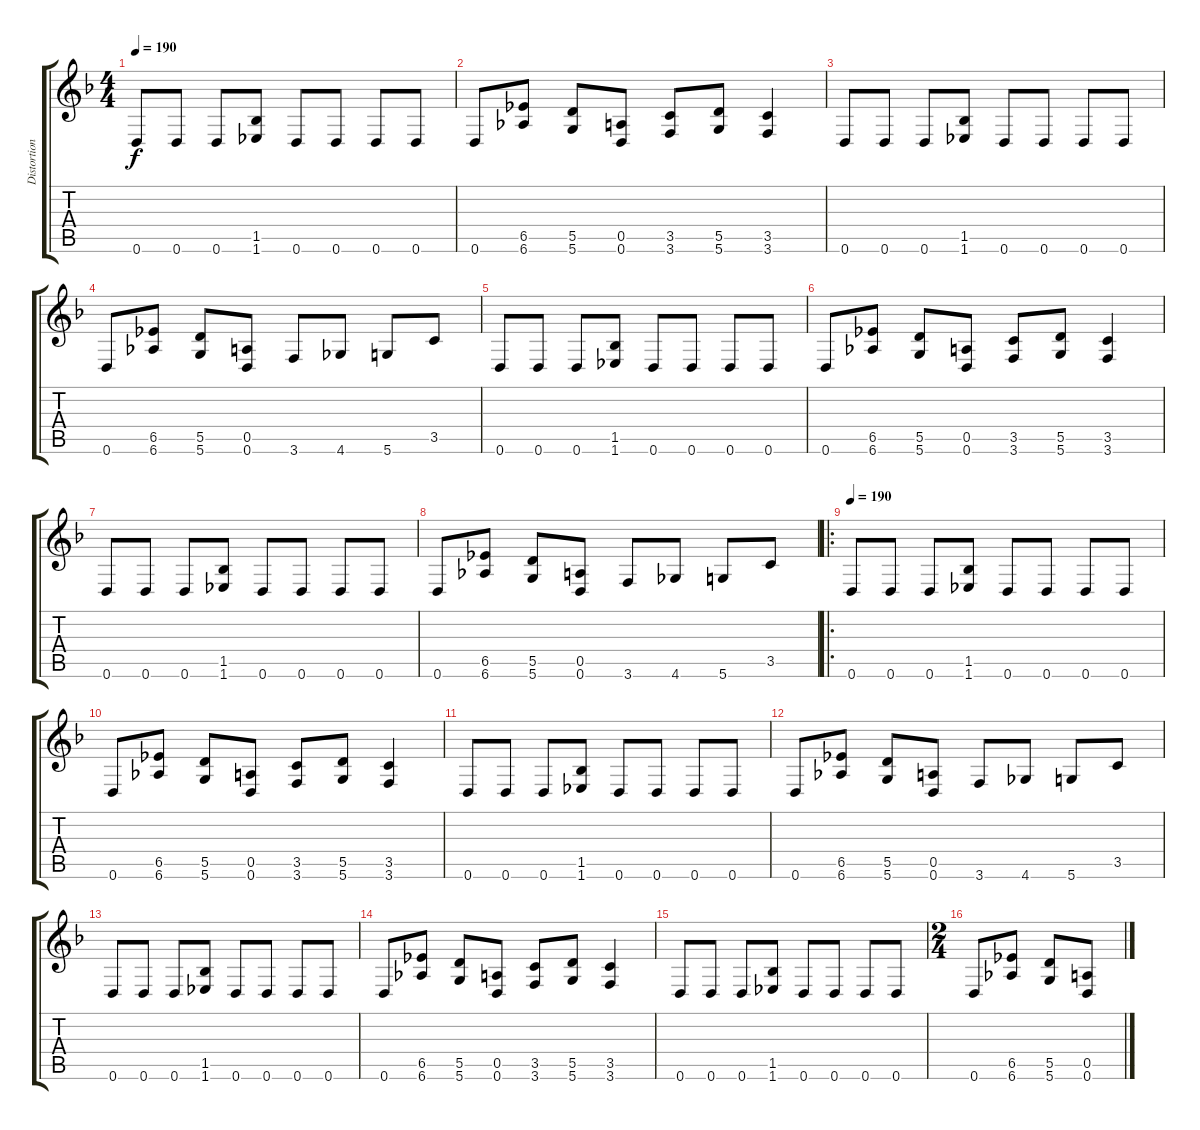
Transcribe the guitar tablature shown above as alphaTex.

\track ("Distortion" "Distortion") {instrument distortionguitar}
\staff {score tabs}
\tuning (E4 B3 G3 D3 A2 D2) {hide}
\ts (4 4)
\tempo 190
\clef g2
\ks f
0.6.8{dy f} 0.6.8 0.6.8 (1.5 1.6).8 0.6.8 0.6.8 0.6.8 0.6.8 |
0.6.8 (6.5 6.6).8 (5.5 5.6).8 (0.5 0.6).8 (3.5 3.6).8 (5.5 5.6).8 (3.5 3.6).4 |
0.6.8 0.6.8 0.6.8 (1.5 1.6).8 0.6.8 0.6.8 0.6.8 0.6.8 |
0.6.8 (6.5 6.6).8 (5.5 5.6).8 (0.5 0.6).8 3.6.8 4.6.8 5.6.8 3.5.8 |
0.6.8 0.6.8 0.6.8 (1.5 1.6).8 0.6.8 0.6.8 0.6.8 0.6.8 |
0.6.8 (6.5 6.6).8 (5.5 5.6).8 (0.5 0.6).8 (3.5 3.6).8 (5.5 5.6).8 (3.5 3.6).4 |
0.6.8 0.6.8 0.6.8 (1.5 1.6).8 0.6.8 0.6.8 0.6.8 0.6.8 |
0.6.8 (6.5 6.6).8 (5.5 5.6).8 (0.5 0.6).8 3.6.8 4.6.8 5.6.8 3.5.8 |
\ro
\tempo 190
0.6.8 0.6.8 0.6.8 (1.5 1.6).8 0.6.8 0.6.8 0.6.8 0.6.8 |
0.6.8 (6.5 6.6).8 (5.5 5.6).8 (0.5 0.6).8 (3.5 3.6).8 (5.5 5.6).8 (3.5 3.6).4 |
0.6.8 0.6.8 0.6.8 (1.5 1.6).8 0.6.8 0.6.8 0.6.8 0.6.8 |
0.6.8 (6.5 6.6).8 (5.5 5.6).8 (0.5 0.6).8 3.6.8 4.6.8 5.6.8 3.5.8 |
0.6.8 0.6.8 0.6.8 (1.5 1.6).8 0.6.8 0.6.8 0.6.8 0.6.8 |
0.6.8 (6.5 6.6).8 (5.5 5.6).8 (0.5 0.6).8 (3.5 3.6).8 (5.5 5.6).8 (3.5 3.6).4 |
0.6.8 0.6.8 0.6.8 (1.5 1.6).8 0.6.8 0.6.8 0.6.8 0.6.8 |
\ts (2 4)
0.6.8 (6.5 6.6).8 (5.5 5.6).8 (0.5 0.6).8
